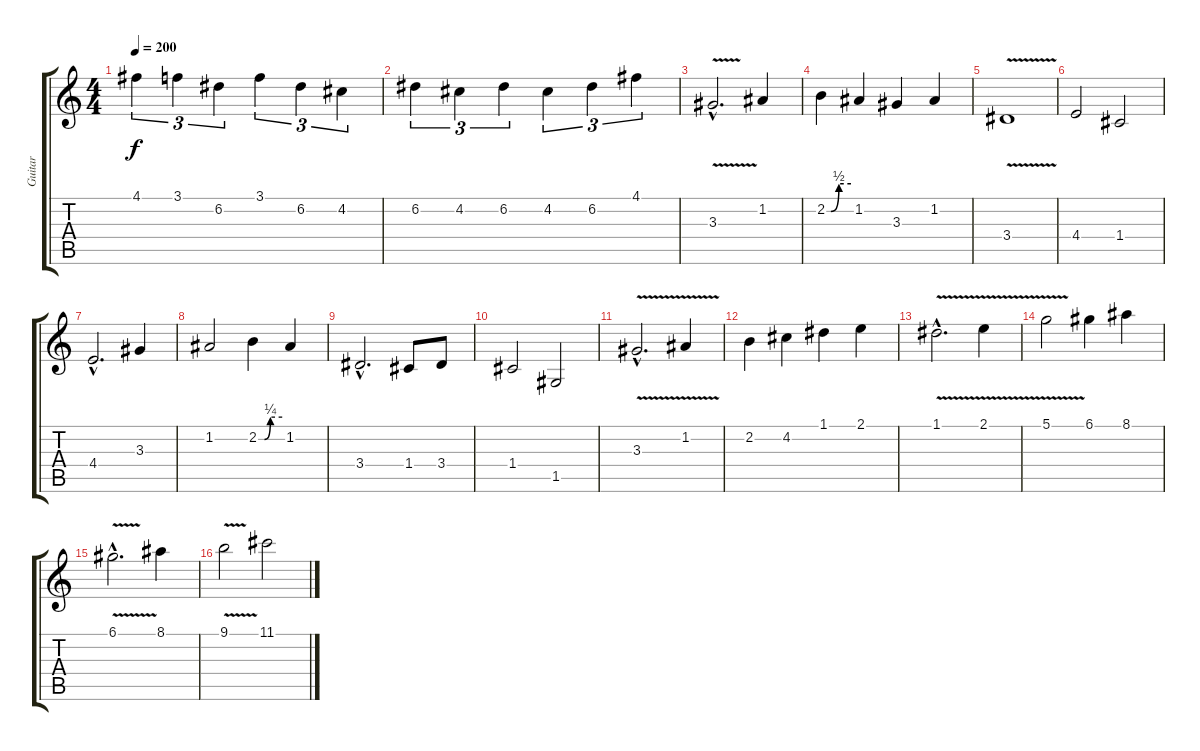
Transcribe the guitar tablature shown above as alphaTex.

\track ("Guitar " "Guitar ") {instrument overdrivenguitar}
\staff {score tabs}
\tuning (D4 A3 F3 C3 G2 D2) {hide}
\ts (4 4)
\tempo 200
\clef g2
\ks c
4.1.4{tu (3 2) dy f} 3.1.4{tu (3 2)} 6.2.4{tu (3 2)} 3.1.4{tu (3 2)} 6.2.4{tu (3 2)} 4.2.4{tu (3 2)} |
6.2.4{tu (3 2)} 4.2.4{tu (3 2)} 6.2.4{tu (3 2)} 4.2.4{tu (3 2)} 6.2.4{tu (3 2)} 4.1.4{tu (3 2)} |
3.3{v hac}.2{d} 1.2.4 |
2.2{be (custom 0 0 10 0 30 2 60 2)}.4 1.2.4 3.3.4 1.2.4 |
3.4{v}.1 |
4.4.2 1.4.2 |
4.4{hac}.2{d} 3.3.4 |
1.2.2 2.2{be (custom 0 0 15 0 30 1 60 1)}.4 1.2.4 |
3.4{hac}.2{d} 1.4.8 3.4.8 |
1.4.2 1.5.2 |
3.3{v hac}.2{d} 1.2{v}.4 |
2.2.4 4.2.4 1.1.4 2.1.4 |
1.1{v hac}.2{d} 2.1{v}.4 |
5.1{v}.2 6.1.4 8.1.4 |
6.1{v hac}.2{d} 8.1.4 |
9.1{v}.2 11.1.2
